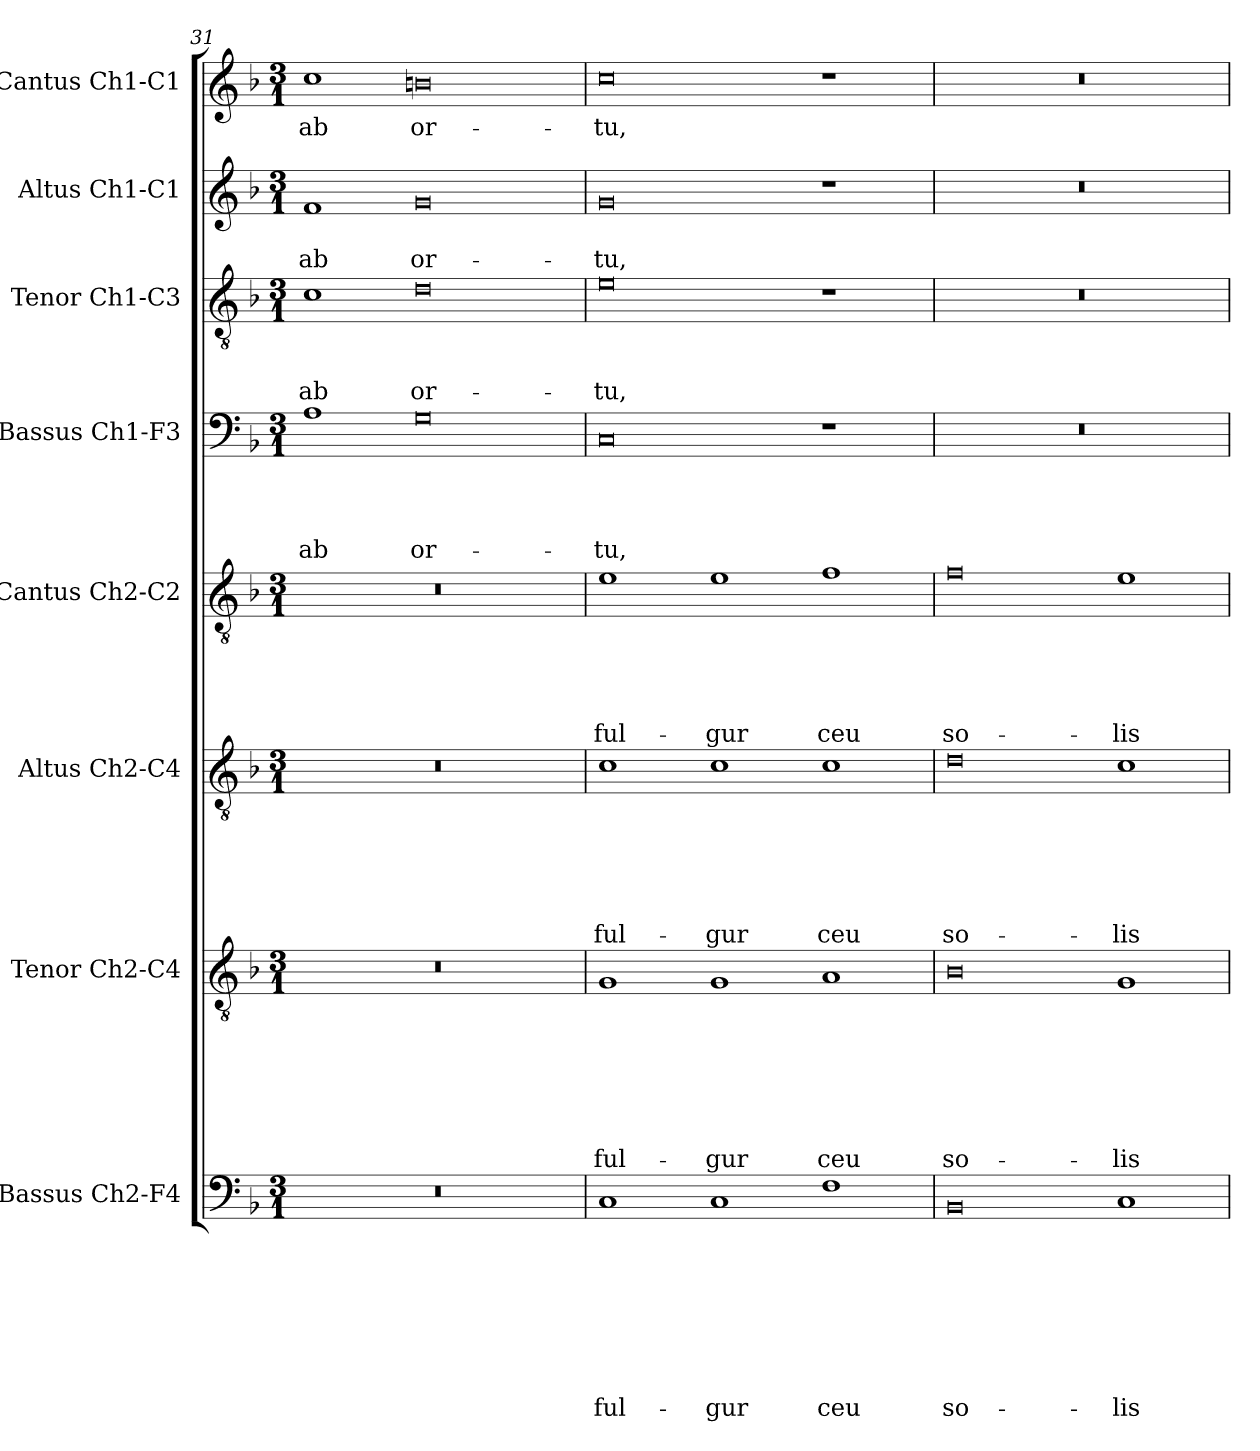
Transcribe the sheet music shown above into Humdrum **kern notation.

**kern	**text	**text	**text	**text	**text	**text	**text	**text	**kern	**text	**text	**text	**text	**text	**text	**text	**kern	**text	**text	**text	**text	**text	**text	**kern	**text	**text	**text	**text	**text	**kern	**text	**text	**text	**text	**kern	**text	**text	**text	**kern	**text	**text	**kern	**text
*part8	*part8	*part8	*part8	*part8	*part8	*part8	*part8	*part8	*part7	*part7	*part7	*part7	*part7	*part7	*part7	*part7	*part6	*part6	*part6	*part6	*part6	*part6	*part6	*part5	*part5	*part5	*part5	*part5	*part5	*part4	*part4	*part4	*part4	*part4	*part3	*part3	*part3	*part3	*part2	*part2	*part2	*part1	*part1
*staff8	*staff8	*staff8	*staff8	*staff8	*staff8	*staff8	*staff8	*staff8	*staff7	*staff7	*staff7	*staff7	*staff7	*staff7	*staff7	*staff7	*staff6	*staff6	*staff6	*staff6	*staff6	*staff6	*staff6	*staff5	*staff5	*staff5	*staff5	*staff5	*staff5	*staff4	*staff4	*staff4	*staff4	*staff4	*staff3	*staff3	*staff3	*staff3	*staff2	*staff2	*staff2	*staff1	*staff1
*I"Bassus Ch2-F4	*	*	*	*	*	*	*	*	*I"Tenor Ch2-C4	*	*	*	*	*	*	*	*I"Altus Ch2-C4	*	*	*	*	*	*	*I"Cantus Ch2-C2	*	*	*	*	*	*I"Bassus Ch1-F3	*	*	*	*	*I"Tenor Ch1-C3	*	*	*	*I"Altus Ch1-C1	*	*	*I"Cantus Ch1-C1	*
*I'B2	*	*	*	*	*	*	*	*	*I'T2	*	*	*	*	*	*	*	*I'A2	*	*	*	*	*	*	*I'C2	*	*	*	*	*	*I'B	*	*	*	*	*I'T	*	*	*	*I'A	*	*	*I'C	*
*clefF4	*	*	*	*	*	*	*	*	*clefGv2	*	*	*	*	*	*	*	*clefGv2	*	*	*	*	*	*	*clefGv2	*	*	*	*	*	*clefF4	*	*	*	*	*clefGv2	*	*	*	*clefG2	*	*	*clefG2	*
*k[b-]	*	*	*	*	*	*	*	*	*k[b-]	*	*	*	*	*	*	*	*k[b-]	*	*	*	*	*	*	*k[b-]	*	*	*	*	*	*k[b-]	*	*	*	*	*k[b-]	*	*	*	*k[b-]	*	*	*k[b-]	*
*F:	*	*	*	*	*	*	*	*	*F:	*	*	*	*	*	*	*	*F:	*	*	*	*	*	*	*F:	*	*	*	*	*	*F:	*	*	*	*	*F:	*	*	*	*F:	*	*	*F:	*
*M3/1	*	*	*	*	*	*	*	*	*M3/1	*	*	*	*	*	*	*	*M3/1	*	*	*	*	*	*	*M3/1	*	*	*	*	*	*M3/1	*	*	*	*	*M3/1	*	*	*	*M3/1	*	*	*M3/1	*
=31	=31	=31	=31	=31	=31	=31	=31	=31	=31	=31	=31	=31	=31	=31	=31	=31	=31	=31	=31	=31	=31	=31	=31	=31	=31	=31	=31	=31	=31	=31	=31	=31	=31	=31	=31	=31	=31	=31	=31	=31	=31	=31	=31
!	!	!	!	!	!	!	!	!	!	!	!	!	!	!	!	!	!	!	!	!	!	!	!	!	!	!	!	!	!	!	!	!	!	!LO:LY:b	!	!	!	!LO:LY:b	!	!	!LO:LY:b	!	!LO:LY:b
0.r	.	.	.	.	.	.	.	.	0.r	.	.	.	.	.	.	.	0.r	.	.	.	.	.	.	0.r	.	.	.	.	.	1A	.	.	.	ab	1c	.	.	ab	1f	.	ab	1cc	ab
!	!	!	!	!	!	!	!	!	!	!	!	!	!	!	!	!	!	!	!	!	!	!	!	!	!	!	!	!	!	!	!	!	!	!LO:LY:b	!	!	!	!LO:LY:b	!	!	!LO:LY:b	!	!LO:LY:b
.	.	.	.	.	.	.	.	.	.	.	.	.	.	.	.	.	.	.	.	.	.	.	.	.	.	.	.	.	.	0G	.	.	.	or-	0d	.	.	or-	0g	.	or-	0bn	or-
!!LO:PB:g=z
=32	=32	=32	=32	=32	=32	=32	=32	=32	=32	=32	=32	=32	=32	=32	=32	=32	=32	=32	=32	=32	=32	=32	=32	=32	=32	=32	=32	=32	=32	=32	=32	=32	=32	=32	=32	=32	=32	=32	=32	=32	=32	=32	=32
!	!	!	!	!	!	!	!	!LO:LY:b	!	!	!	!	!	!	!	!LO:LY:b	!	!	!	!	!	!	!LO:LY:b	!	!	!	!	!	!LO:LY:b	!	!	!	!	!LO:LY:b	!	!	!	!LO:LY:b	!	!	!LO:LY:b	!	!LO:LY:b
1C	.	.	.	.	.	.	.	ful-	1G	.	.	.	.	.	.	ful-	1c	.	.	.	.	.	ful-	1e	.	.	.	.	ful-	0C	.	.	.	-tu,	0e	.	.	-tu,	0g	.	-tu,	0cc	-tu,
!	!	!	!	!	!	!	!	!LO:LY:b	!	!	!	!	!	!	!	!LO:LY:b	!	!	!	!	!	!	!LO:LY:b	!	!	!	!	!	!LO:LY:b	!	!	!	!	!	!	!	!	!	!	!	!	!	!
1C	.	.	.	.	.	.	.	-gur	1G	.	.	.	.	.	.	-gur	1c	.	.	.	.	.	-gur	1e	.	.	.	.	-gur	.	.	.	.	.	.	.	.	.	.	.	.	.	.
!	!	!	!	!	!	!	!	!LO:LY:b	!	!	!	!	!	!	!	!LO:LY:b	!	!	!	!	!	!	!LO:LY:b	!	!	!	!	!	!LO:LY:b	!	!	!	!	!	!	!	!	!	!	!	!	!	!
1F	.	.	.	.	.	.	.	ceu	1A	.	.	.	.	.	.	ceu	1c	.	.	.	.	.	ceu	1f	.	.	.	.	ceu	1r	.	.	.	.	1r	.	.	.	1r	.	.	1r	.
=33	=33	=33	=33	=33	=33	=33	=33	=33	=33	=33	=33	=33	=33	=33	=33	=33	=33	=33	=33	=33	=33	=33	=33	=33	=33	=33	=33	=33	=33	=33	=33	=33	=33	=33	=33	=33	=33	=33	=33	=33	=33	=33	=33
!	!	!	!	!	!	!	!	!LO:LY:b	!	!	!	!	!	!	!	!LO:LY:b	!	!	!	!	!	!	!LO:LY:b	!	!	!	!	!	!LO:LY:b	!	!	!	!	!	!	!	!	!	!	!	!	!	!
0BB-	.	.	.	.	.	.	.	so-	0B-	.	.	.	.	.	.	so-	0d	.	.	.	.	.	so-	0f	.	.	.	.	so-	0.r	.	.	.	.	0.r	.	.	.	0.r	.	.	0.r	.
!	!	!	!	!	!	!	!	!LO:LY:b	!	!	!	!	!	!	!	!LO:LY:b	!	!	!	!	!	!	!LO:LY:b	!	!	!	!	!	!LO:LY:b	!	!	!	!	!	!	!	!	!	!	!	!	!	!
1C	.	.	.	.	.	.	.	-lis	1G	.	.	.	.	.	.	-lis	1c	.	.	.	.	.	-lis	1e	.	.	.	.	-lis	.	.	.	.	.	.	.	.	.	.	.	.	.	.
=	=	=	=	=	=	=	=	=	=	=	=	=	=	=	=	=	=	=	=	=	=	=	=	=	=	=	=	=	=	=	=	=	=	=	=	=	=	=	=	=	=	=	=
*-	*-	*-	*-	*-	*-	*-	*-	*-	*-	*-	*-	*-	*-	*-	*-	*-	*-	*-	*-	*-	*-	*-	*-	*-	*-	*-	*-	*-	*-	*-	*-	*-	*-	*-	*-	*-	*-	*-	*-	*-	*-	*-	*-
